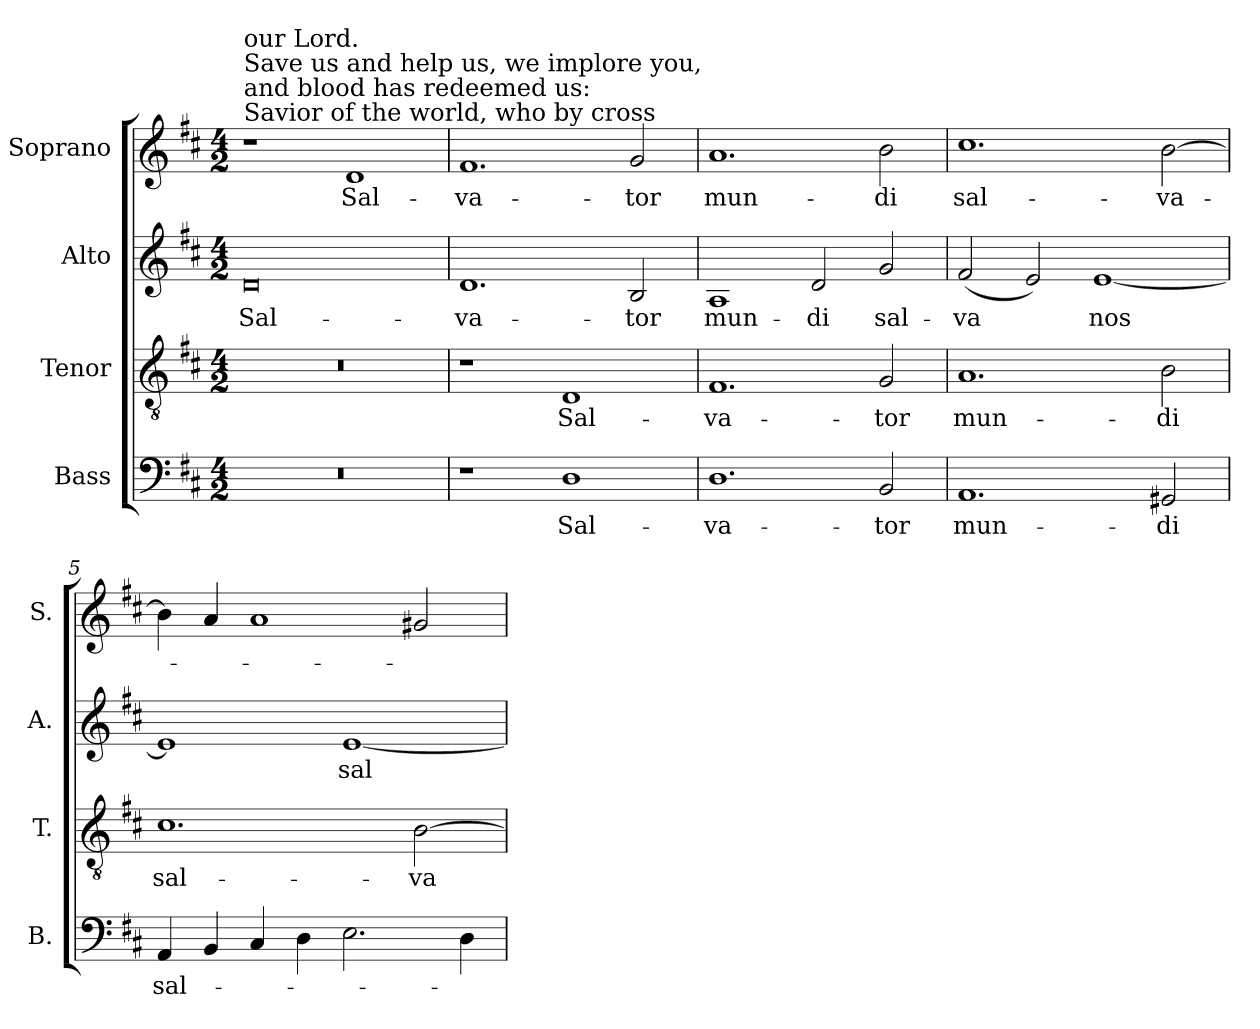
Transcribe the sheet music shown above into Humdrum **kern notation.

**kern	**text	**kern	**text	**kern	**text	**kern	**text
*part4	*part4	*part3	*part3	*part2	*part2	*part1	*part1
*staff4	*staff4	*staff3	*staff3	*staff2	*staff2	*staff1	*staff1
*I"Bass	*	*I"Tenor	*	*I"Alto	*	*I"Soprano	*
*I'B.	*	*I'T.	*	*I'A.	*	*I'S.	*
!!LO:PB:g=z
*clefF4	*	*clefGv2	*	*clefG2	*	*clefG2	*
*	*	*ITrd7c12	*	*	*	*	*
*k[f#c#]	*	*k[f#c#]	*	*k[f#c#]	*	*k[f#c#]	*
*D:	*	*D:	*	*D:	*	*D:	*
*M4/2	*	*M4/2	*	*M4/2	*	*M4/2	*
*MM176	*	*MM176	*	*MM176	*	*MM176	*
=1	=1	=1	=1	=1	=1	=1	=1
!LO:N:vis=1	!	!LO:N:vis=1	!	!	!	!	!
!	!	!	!	!	!	!LO:TX:a:t=Savior of the world, who by cross	!
!	!	!	!	!	!	!LO:TX:t=and blood has redeemed us&colon;	!
!	!	!	!	!	!	!LO:TX:t=Save us and help us, we implore you,	!
!	!	!	!	!	!	!LO:TX:t=our Lord.	!
!	!	!	!	!	!LO:LY:b:color=#000000	!	!
0r	.	0r	.	0di	Sal-	1r	.
!	!	!	!	!	!	!	!LO:LY:b:color=#000000
.	.	.	.	.	.	1di	Sal-
=2	=2	=2	=2	=2	=2	=2	=2
!	!	!	!	!	!LO:LY:b:color=#000000	!	!
!	!	!	!	!	!	!	!LO:LY:b:color=#000000
1r	.	1r	.	1.di	-va-	1.f#i	-va-
!	!LO:LY:b:color=#000000	!	!	!	!	!	!
!	!	!	!LO:LY:b:color=#000000	!	!	!	!
1Di	Sal-	1DDi	Sal-	.	.	.	.
!	!	!	!	!	!LO:LY:b:color=#000000	!	!
!	!	!	!	!	!	!	!LO:LY:b:color=#000000
.	.	.	.	2Bi/	-tor	2gi/	-tor
=3	=3	=3	=3	=3	=3	=3	=3
!	!LO:LY:b:color=#000000	!	!	!	!	!	!
!	!	!	!LO:LY:b:color=#000000	!	!	!	!
!	!	!	!	!	!LO:LY:b:color=#000000	!	!
!	!	!	!	!	!	!	!LO:LY:b:color=#000000
1.Di	-va-	1.FF#i	-va-	1Ai	mun-	1.ai	mun-
!	!	!	!	!	!LO:LY:b:color=#000000	!	!
.	.	.	.	2di/	-di	.	.
!	!LO:LY:b:color=#000000	!	!	!	!	!	!
!	!	!	!LO:LY:b:color=#000000	!	!	!	!
!	!	!	!	!	!LO:LY:b:color=#000000	!	!
!	!	!	!	!	!	!	!LO:LY:b:color=#000000
2BBi/	-tor	2GGi/	-tor	2gi/	sal-	2bi\	-di
=4	=4	=4	=4	=4	=4	=4	=4
!	!LO:LY:b:color=#000000	!	!	!	!	!	!
!	!	!	!LO:LY:b:color=#000000	!	!	!	!
!	!	!	!	!	!LO:LY:b:color=#000000	!	!
!	!	!	!	!	!	!	!LO:LY:b:color=#000000
1.AAi	mun-	1.AAi	mun-	(2f#i/	-va	1.cc#i	sal-
.	.	.	.	2ei/)	.	.	.
!	!	!	!	!	!LO:LY:b:color=#000000	!	!
.	.	.	.	[1ei	nos	.	.
!	!LO:LY:b:color=#000000	!	!	!	!	!	!
!	!	!	!LO:LY:b:color=#000000	!	!	!	!
!	!	!	!	!	!	!	!LO:LY:b:color=#000000
2GG#Xi/	-di	2BBi\	-di	.	.	[2bi\	-va-
=5	=5	=5	=5	=5	=5	=5	=5
!	!LO:LY:b:color=#000000	!	!	!	!	!	!
!	!	!	!LO:LY:b:color=#000000	!	!	!	!
4AAi/	sal-	1.C#i	sal-	1ei]	.	4bi\]	.
4BBi/	.	.	.	.	.	4ai/	.
4C#i/	.	.	.	.	.	1ai	.
4Di\	.	.	.	.	.	.	.
!	!	!	!	!	!LO:LY:b:color=#000000	!	!
2.Ei\	.	.	.	[1ei	sal-	.	.
!	!	!	!LO:LY:b:color=#000000	!	!	!	!
.	.	[2BBi\	-va-	.	.	2g#Xi/	.
4Di\	.	.	.	.	.	.	.
=	=	=	=	=	=	=	=
*-	*-	*-	*-	*-	*-	*-	*-
